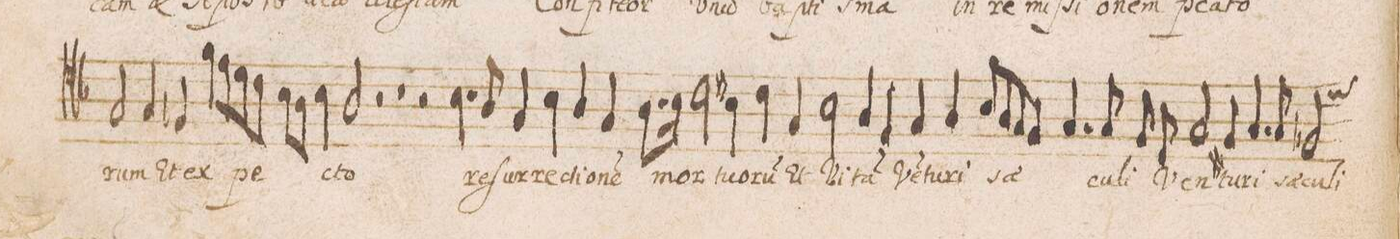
**kern	**text
*I"ALTVS	*
*clefC4	*
*k[b-]	*
*met(C|)	*
*M2/1	*
=162-	=162-
2G/	-rum
4G/	Et
4F-X/	ex-
8f\L	-pe-
8eny\	.
8d\	.
8c\J	.
8B-\L	.
8A\J	.
4B-\	.
=163-	=163-
2A/	-cto
2r	.
1r	.
=164-	=164-
2r	.
4.B-\	re-
8A/	-ſur-
4G/	-re-
4B-\	-cti-
4A/	-o-
4G/	-ne(m)
=165-	=165-
8.A\L	mor-
16B-\Jk	.
2c\	-tu-
4Bn\	-o-
4c\	-ru(m)
4G/	Et
2B-y\	Vi-
=166-	=166-
4A/	-ta(m)
4Fny/	v(en)-
4G/	-tu-
4A/	-ri
8B-/L	sae-
8A/	.
8G/	.
8F/J	.
4.G/	.
8G/	-cu-
=167-	=167-
8F/	-li
8D/	Ven-
2G/	-tu-
4F#X/	-ri
4.G/	sae-
8G/	-cu-
2Fn/	-li
*-	*-
